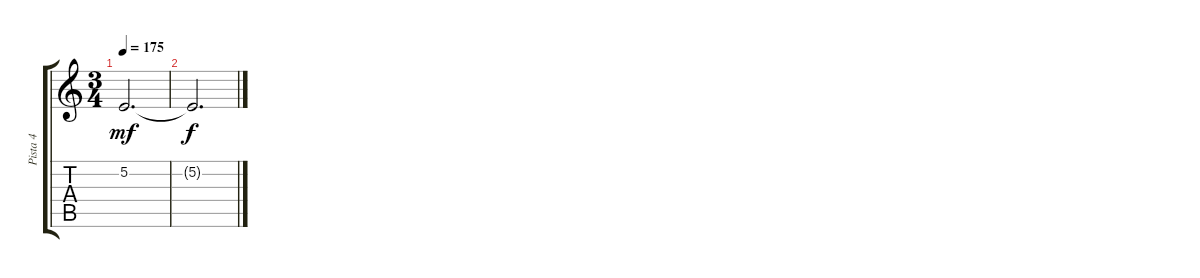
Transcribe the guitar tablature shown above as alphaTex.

\track ("Pista 4" "Pista 4") {instrument electricgrandpiano}
\staff {score tabs}
\tuning (E4 B3 G3 D3 A2 E2) {hide}
\ts (3 4)
\tempo 175
\clef g2
\ks c
5.2.2{d dy mf} |
5.2{t}.2{d dy f}
